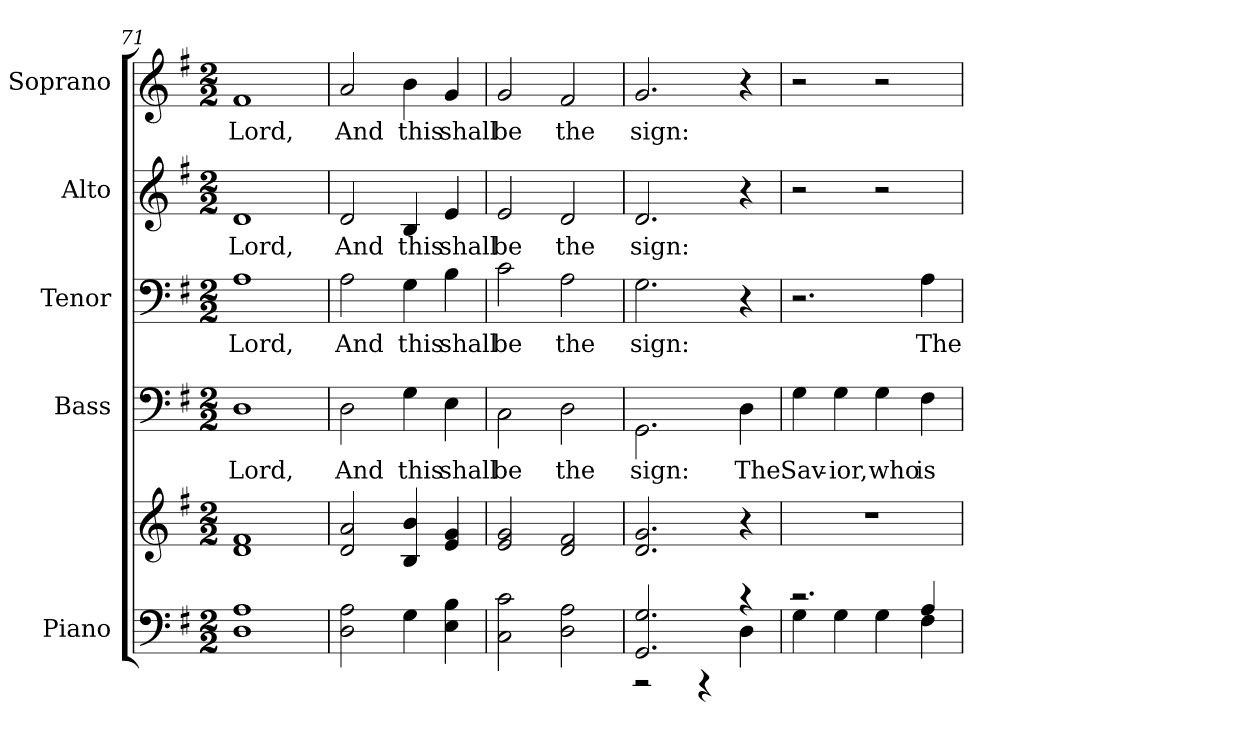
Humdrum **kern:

**kern	**kern	**kern	**text	**kern	**text	**kern	**text	**kern	**text
*part5	*part5	*part4	*part4	*part3	*part3	*part2	*part2	*part1	*part1
*staff6	*staff5	*staff4	*staff4	*staff3	*staff3	*staff2	*staff2	*staff1	*staff1
*I"Piano	*	*I"Bass	*	*I"Tenor	*	*I"Alto	*	*I"Soprano	*
*I'Pno.	*	*I'B.	*	*I'T.	*	*I'A.	*	*I'S.	*
*clefF4	*clefG2	*clefF4	*	*clefF4	*	*clefG2	*	*clefG2	*
*k[f#]	*k[f#]	*k[f#]	*	*k[f#]	*	*k[f#]	*	*k[f#]	*
*G:	*G:	*G:	*	*G:	*	*G:	*	*G:	*
*M2/2	*M2/2	*M2/2	*	*M2/2	*	*M2/2	*	*M2/2	*
=71	=71	=71	=71	=71	=71	=71	=71	=71	=71
*	*^	*	*	*	*	*	*	*	*
!	!	!	!	!LO:LY:b:color=#000000	!	!	!	!	!	!
!	!	!	!	!	!	!LO:LY:b:color=#000000	!	!	!	!
!	!	!	!	!	!	!	!	!LO:LY:b:color=#000000	!	!
!	!	!	!	!	!	!	!	!	!	!LO:LY:b:color=#000000
1Di 1Ai	1f#i	1di	1Di	Lord,	1Ai	Lord,	1di	Lord,	1f#i	Lord,
*	*v	*v	*	*	*	*	*	*	*	*
=72	=72	=72	=72	=72	=72	=72	=72	=72	=72
*	*^	*	*	*	*	*	*	*	*
!	!	!	!	!LO:LY:b:color=#000000	!	!	!	!	!	!
*	*v	*v	*	*	*	*	*	*	*	*
*	*^	*	*	*	*	*	*	*	*
!	!	!	!	!	!	!LO:LY:b:color=#000000	!	!	!	!
*	*v	*v	*	*	*	*	*	*	*	*
*	*^	*	*	*	*	*	*	*	*
!	!	!	!	!	!	!	!	!LO:LY:b:color=#000000	!	!
*	*v	*v	*	*	*	*	*	*	*	*
*	*^	*	*	*	*	*	*	*	*
!	!	!	!	!	!	!	!	!	!	!LO:LY:b:color=#000000
*	*v	*v	*	*	*	*	*	*	*	*
2Di\ 2Ai	2di/ 2ai	2Di\	And	2Ai\	And	2di/	And	2ai/	And
!	!	!	!LO:LY:b:color=#000000	!	!	!	!	!	!
!	!	!	!	!	!LO:LY:b:color=#000000	!	!	!	!
!	!	!	!	!	!	!	!LO:LY:b:color=#000000	!	!
!	!	!	!	!	!	!	!	!	!LO:LY:b:color=#000000
4Gi\	4Bi/ 4bi	4Gi\	this	4Gi\	this	4Bi/	this	4bi\	this
!	!	!	!LO:LY:b:color=#000000	!	!	!	!	!	!
!	!	!	!	!	!LO:LY:b:color=#000000	!	!	!	!
!	!	!	!	!	!	!	!LO:LY:b:color=#000000	!	!
!	!	!	!	!	!	!	!	!	!LO:LY:b:color=#000000
4Ei\ 4Bi	4ei/ 4gi	4Ei\	shall	4Bi\	shall	4ei/	shall	4gi/	shall
=73	=73	=73	=73	=73	=73	=73	=73	=73	=73
!	!	!	!LO:LY:b:color=#000000	!	!	!	!	!	!
!	!	!	!	!	!LO:LY:b:color=#000000	!	!	!	!
!	!	!	!	!	!	!	!LO:LY:b:color=#000000	!	!
!	!	!	!	!	!	!	!	!	!LO:LY:b:color=#000000
2Ci\ 2ci	2ei/ 2gi	2Ci\	be	2ci\	be	2ei/	be	2gi/	be
!	!	!	!LO:LY:b:color=#000000	!	!	!	!	!	!
!	!	!	!	!	!LO:LY:b:color=#000000	!	!	!	!
!	!	!	!	!	!	!	!LO:LY:b:color=#000000	!	!
!	!	!	!	!	!	!	!	!	!LO:LY:b:color=#000000
2Di\ 2Ai	2di/ 2f#i	2Di\	the	2Ai\	the	2di/	the	2f#i/	the
!!LO:PB:g=z
=74	=74	=74	=74	=74	=74	=74	=74	=74	=74
*^	*	*	*	*	*	*	*	*	*
!	!	!	!	!LO:LY:b:color=#000000	!	!	!	!	!	!
!	!	!	!	!	!	!LO:LY:b:color=#000000	!	!	!	!
!	!	!	!	!	!	!	!	!LO:LY:b:color=#000000	!	!
!	!	!	!	!	!	!	!	!	!	!LO:LY:b:color=#000000
2.GGi/ 2.Gi	2r	2.di/ 2.gi	2.GGi\	sign:	2.Gi\	sign:	2.di/	sign:	2.gi/	sign:
.	4r	.	.	.	.	.	.	.	.	.
!	!	!	!	!LO:LY:b:color=#000000	!	!	!	!	!	!
4r	4Di\	4r	4Di\	The	4r	.	4r	.	4r	.
=75	=75	=75	=75	=75	=75	=75	=75	=75	=75	=75
!	!	!	!	!LO:LY:b:color=#000000	!	!	!	!	!	!
2.r	4Gi\	1r	4Gi\	Sav-	2.r	.	2r	.	2r	.
!	!	!	!	!LO:LY:b:color=#000000	!	!	!	!	!	!
.	4Gi\	.	4Gi\	-ior,	.	.	.	.	.	.
!	!	!	!	!LO:LY:b:color=#000000	!	!	!	!	!	!
.	4Gi\	.	4Gi\	who	.	.	2r	.	2r	.
!	!	!	!	!LO:LY:b:color=#000000	!	!	!	!	!	!
!	!	!	!	!	!	!LO:LY:b:color=#000000	!	!	!	!
4Ai/	4F#i\	.	4F#i\	is	4Ai\	The	.	.	.	.
*v	*v	*	*	*	*	*	*	*	*	*
=	=	=	=	=	=	=	=	=	=
*-	*-	*-	*-	*-	*-	*-	*-	*-	*-
